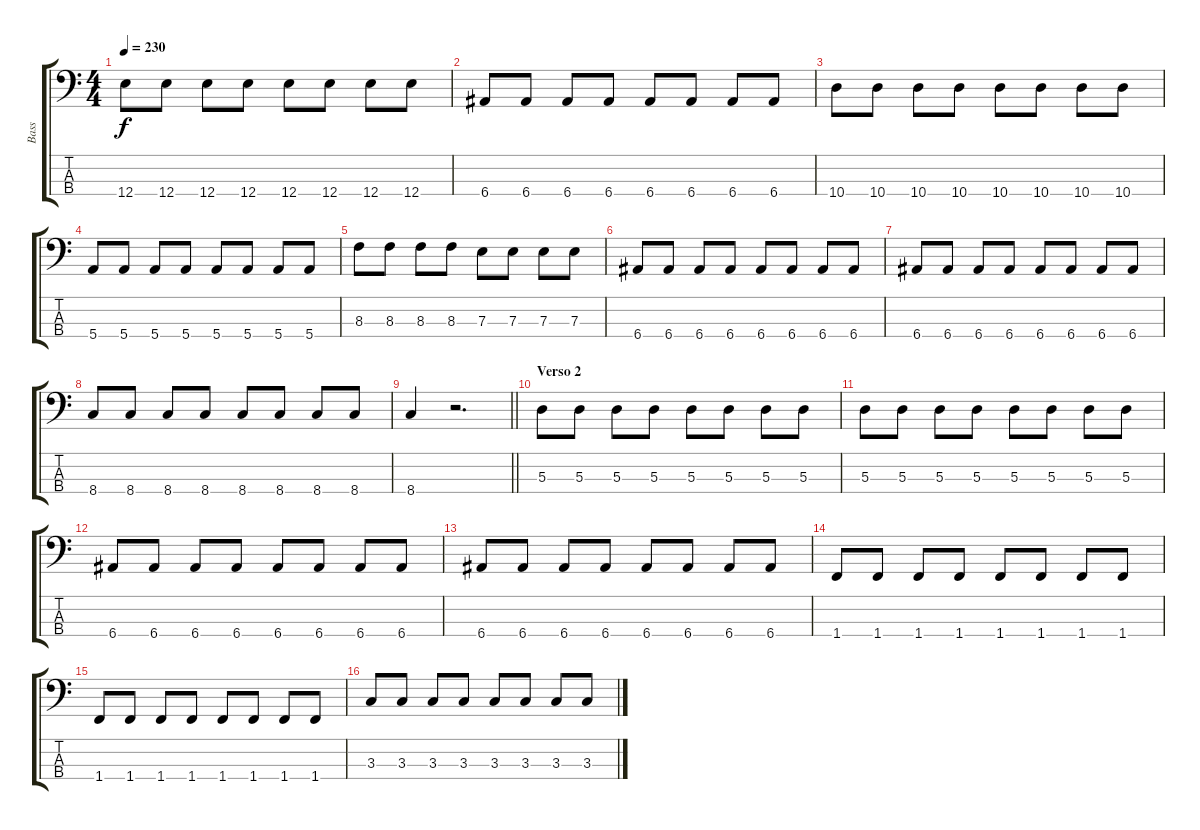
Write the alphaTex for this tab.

\track ("Bass" "Bass") {instrument electricbasspick}
\staff {score tabs}
\tuning (G2 D2 A1 E1) {hide}
\ts (4 4)
\tempo 230
\clef f4
\ks c
12.4.8{dy f} 12.4.8 12.4.8 12.4.8 12.4.8 12.4.8 12.4.8 12.4.8 |
6.4.8 6.4.8 6.4.8 6.4.8 6.4.8 6.4.8 6.4.8 6.4.8 |
10.4.8 10.4.8 10.4.8 10.4.8 10.4.8 10.4.8 10.4.8 10.4.8 |
5.4.8 5.4.8 5.4.8 5.4.8 5.4.8 5.4.8 5.4.8 5.4.8 |
8.3.8 8.3.8 8.3.8 8.3.8 7.3.8 7.3.8 7.3.8 7.3.8 |
6.4.8 6.4.8 6.4.8 6.4.8 6.4.8 6.4.8 6.4.8 6.4.8 |
6.4.8 6.4.8 6.4.8 6.4.8 6.4.8 6.4.8 6.4.8 6.4.8 |
8.4.8 8.4.8 8.4.8 8.4.8 8.4.8 8.4.8 8.4.8 8.4.8 |
\barLineRight lightlight
8.4.4 r.2{d} |
\section ("" "Verso 2")
5.3.8 5.3.8 5.3.8 5.3.8 5.3.8 5.3.8 5.3.8 5.3.8 |
5.3.8 5.3.8 5.3.8 5.3.8 5.3.8 5.3.8 5.3.8 5.3.8 |
6.4.8 6.4.8 6.4.8 6.4.8 6.4.8 6.4.8 6.4.8 6.4.8 |
6.4.8 6.4.8 6.4.8 6.4.8 6.4.8 6.4.8 6.4.8 6.4.8 |
1.4.8 1.4.8 1.4.8 1.4.8 1.4.8 1.4.8 1.4.8 1.4.8 |
1.4.8 1.4.8 1.4.8 1.4.8 1.4.8 1.4.8 1.4.8 1.4.8 |
3.3.8 3.3.8 3.3.8 3.3.8 3.3.8 3.3.8 3.3.8 3.3.8
